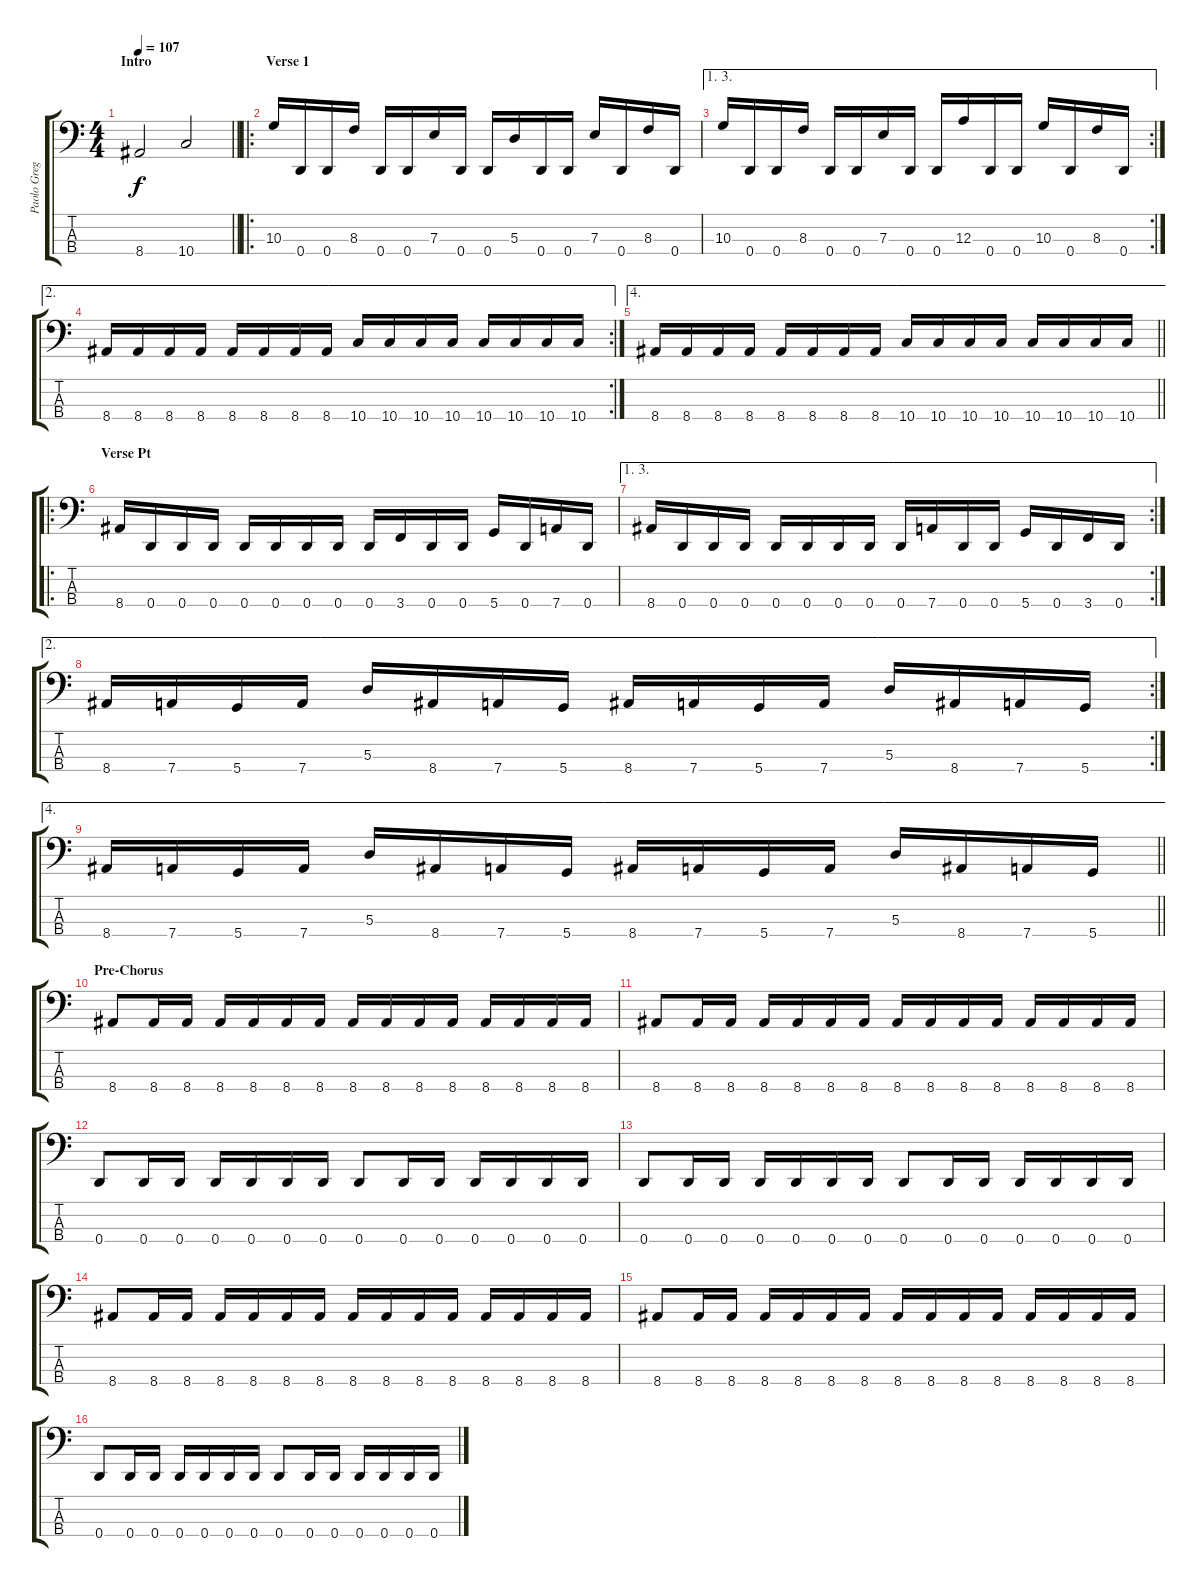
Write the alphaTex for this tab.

\track ("Paolo Gregoletto" "Paolo Greg") {instrument electricbasspick}
\staff {score tabs}
\tuning (G2 D2 A1 D1) {hide}
\ts (4 4)
\section ("" "Intro")
\tempo 107
\clef f4
\barLineRight lightlight
\ks c
8.4.2{dy f instrument electricbasspick} 10.4.2 |
\ro
\section ("" "Verse 1")
10.3.16 0.4.16 0.4.16 8.3.16 0.4.16 0.4.16 7.3.16 0.4.16 0.4.16 5.3.16 0.4.16 0.4.16 7.3.16 0.4.16 8.3.16 0.4.16 |
\ae (1 3)
\rc 2
10.3.16 0.4.16 0.4.16 8.3.16 0.4.16 0.4.16 7.3.16 0.4.16 0.4.16 12.3.16 0.4.16 0.4.16 10.3.16 0.4.16 8.3.16 0.4.16 |
\ae 2
\rc 2
8.4.16 8.4.16 8.4.16 8.4.16 8.4.16 8.4.16 8.4.16 8.4.16 10.4.16 10.4.16 10.4.16 10.4.16 10.4.16 10.4.16 10.4.16 10.4.16 |
\ae 4
\barLineRight lightlight
8.4.16 8.4.16 8.4.16 8.4.16 8.4.16 8.4.16 8.4.16 8.4.16 10.4.16 10.4.16 10.4.16 10.4.16 10.4.16 10.4.16 10.4.16 10.4.16 |
\ro
\section ("" "Verse Pt")
8.4.16 0.4.16 0.4.16 0.4.16 0.4.16 0.4.16 0.4.16 0.4.16 0.4.16 3.4.16 0.4.16 0.4.16 5.4.16 0.4.16 7.4.16 0.4.16 |
\ae (1 3)
\rc 2
8.4.16 0.4.16 0.4.16 0.4.16 0.4.16 0.4.16 0.4.16 0.4.16 0.4.16 7.4.16 0.4.16 0.4.16 5.4.16 0.4.16 3.4.16 0.4.16 |
\ae 2
\rc 2
8.4.16 7.4.16 5.4.16 7.4.16 5.3.16 8.4.16 7.4.16 5.4.16 8.4.16 7.4.16 5.4.16 7.4.16 5.3.16 8.4.16 7.4.16 5.4.16 |
\ae 4
\barLineRight lightlight
8.4.16 7.4.16 5.4.16 7.4.16 5.3.16 8.4.16 7.4.16 5.4.16 8.4.16 7.4.16 5.4.16 7.4.16 5.3.16 8.4.16 7.4.16 5.4.16 |
\section ("" "Pre-Chorus")
8.4.8 8.4.16 8.4.16 8.4.16 8.4.16 8.4.16 8.4.16 8.4.16 8.4.16 8.4.16 8.4.16 8.4.16 8.4.16 8.4.16 8.4.16 |
8.4.8 8.4.16 8.4.16 8.4.16 8.4.16 8.4.16 8.4.16 8.4.16 8.4.16 8.4.16 8.4.16 8.4.16 8.4.16 8.4.16 8.4.16 |
0.4.8 0.4.16 0.4.16 0.4.16 0.4.16 0.4.16 0.4.16 0.4.8 0.4.16 0.4.16 0.4.16 0.4.16 0.4.16 0.4.16 |
0.4.8 0.4.16 0.4.16 0.4.16 0.4.16 0.4.16 0.4.16 0.4.8 0.4.16 0.4.16 0.4.16 0.4.16 0.4.16 0.4.16 |
8.4.8 8.4.16 8.4.16 8.4.16 8.4.16 8.4.16 8.4.16 8.4.16 8.4.16 8.4.16 8.4.16 8.4.16 8.4.16 8.4.16 8.4.16 |
8.4.8 8.4.16 8.4.16 8.4.16 8.4.16 8.4.16 8.4.16 8.4.16 8.4.16 8.4.16 8.4.16 8.4.16 8.4.16 8.4.16 8.4.16 |
0.4.8 0.4.16 0.4.16 0.4.16 0.4.16 0.4.16 0.4.16 0.4.8 0.4.16 0.4.16 0.4.16 0.4.16 0.4.16 0.4.16
